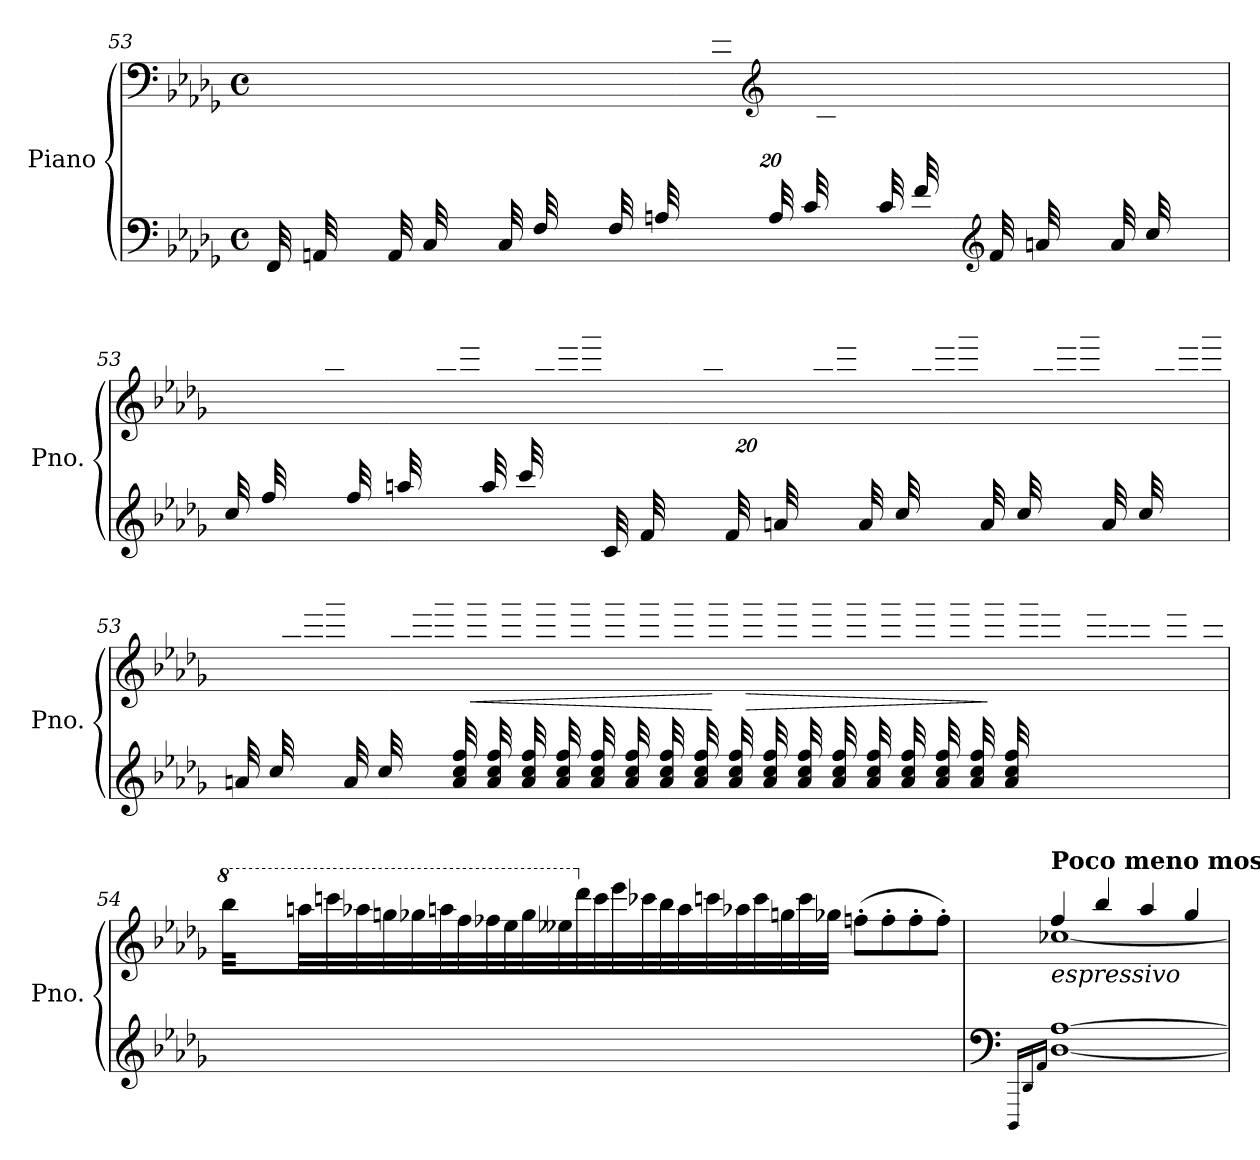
**kern	**kern	**dynam
*part1	*part1	*part1
*staff2	*staff1	*staff1/2
*I"Piano	*	*
*I'Pno.	*	*
!!LO:LB:g=z
*clefF4	*clefF4	*
*k[b-e-a-d-g-]	*k[b-e-a-d-g-]	*
*M4/4	*M4/4	*
*met(c)	*met(c)	*
*Xtuplet	*	*
=53X3	=53X3	=53X3
*	*^	*
(>40FF/LLL	2ryy	20ryy	.
40AAn/	.	.	.
20.ryy	.	40GG-\	.
.	.	40BB-\	.
.	.	40D-\JJJ)	.
(>40AA/LLL	.	20ryy	.
40C/	.	.	.
20.ryy	.	40BB-\	.
.	.	40E-\	.
.	.	40G-\JJJ)	.
(>40C/LLL	.	20ryy	.
40F/	.	.	.
20.ryy	.	40E-\	.
.	.	40G-\	.
.	.	40B-\JJJ)	.
(>40F/LLL	.	20ryy	.
40An/	.	.	.
20.ryy	.	40G-\	.
.	.	40B-\	.
.	.	40e-\JJJ)	.
*	*clefG2	*	*
(>40A/LLL	2ryy	20ryy	.
40c/	.	.	.
20.ryy	.	40B-\	.
.	.	40e-\	.
.	.	40g-\JJJ)	.
(>40c/LLL	.	20ryy	.
40f/	.	.	.
20.ryy	.	40e-\	.
.	.	40g-\	.
.	.	40b-\JJJ)	.
*clefG2	*	*	*
(>40f/LLL	.	20ryy	.
40an/	.	.	.
20.ryy	.	40g-\	.
.	.	40b-\	.
.	.	40ee-\JJJ)	.
(>40a/LLL	.	20ryy	.
40cc/	.	.	.
20.ryy	.	40b-\	.
.	.	40ee-\	.
.	.	40gg-\JJJ)	.
!!LO:LB:g=z	!!
=53X4	=53X4	=53X4	=53X4
(>40cc/LLL	1ryy	20ryy	.
40ff/	.	.	.
20.ryy	.	40ee-\	.
.	.	40gg-\	.
.	.	40bb-\JJJ)	.
(>40ff/LLL	.	20ryy	.
40aan/	.	.	.
20.ryy	.	40gg-\	.
.	.	40bb-\	.
.	.	40eee-\JJJ)	.
(>40aa/LLL	.	20ryy	.
40ccc/	.	.	.
20.ryy	.	40bb-\	.
.	.	40eee-\	.
.	.	40ggg-\JJJ)	.
*8va	*	*	*
(>40cc/LLL	.	20ryy	.
*8va	*	*	*
40ff/	.	.	.
20.ryy	.	40ee-\	.
.	.	40gg-\	.
.	.	40bb-\JJJ)	.
(>40ff/LLL	.	20ryy	.
40aan/	.	.	.
20.ryy	.	40gg-\	.
.	.	40bb-\	.
.	.	40eee-\JJJ)	.
(>40aa/LLL	.	20ryy	.
40ccc/	.	.	.
20.ryy	.	40bb-\	.
.	.	40eee-\	.
.	.	40ggg-\JJJ)	.
(>40aa/LLL	.	20ryy	.
40ccc/	.	.	.
20.ryy	.	40bb-\	.
.	.	40eee-\	.
.	.	40ggg-\JJJ)	.
(>40aa/LLL	.	20ryy	.
40ccc/	.	.	.
20.ryy	.	40bb-\	.
.	.	40eee-\	.
.	.	40ggg-\JJJ)	.
!!LO:PB:g=z	!!
=53X5	=53X5	=53X5	=53X5
*8va	*	*	*
*	*X8va	*	*
*	*X8va	*	*
(>40aan/LLL	1ryy	20ryy	.
*8va	*	*	*
40ccc/	.	.	.
20.ryy	.	40bb-\	.
.	.	40eee-\	.
.	.	40ggg-\JJJ)	.
(>40aa/LLL	.	20ryy	.
40ccc/	.	.	.
20.ryy	.	40bb-\	.
.	.	40eee-\	.
.	.	40ggg-\JJJ)	.
32aa/ 32ccc/ 32fff/LLL	.	32ryy	.
!	!	!	!LO:HP:b
32ryy	.	32bb-\ 32eee-\ 32ggg-\	<
32aa/ 32ccc/ 32fff/	.	32ryy	.
32ryy	.	32bb-\ 32eee-\ 32ggg-\	.
32aa/ 32ccc/ 32fff/	.	32ryy	.
32ryy	.	32bb-\ 32eee-\ 32ggg-\	.
32aa/ 32ccc/ 32fff/	.	32ryy	.
32ryy	.	32bb-\ 32eee-\ 32ggg-\JJJ	.
32aa/ 32ccc/ 32fff/LLL	.	32ryy	.
32ryy	.	32bb-\ 32eee-\ 32ggg-\	.
32aa/ 32ccc/ 32fff/	.	32ryy	.
32ryy	.	32bb-\ 32eee-\ 32ggg-\	.
32aa/ 32ccc/ 32fff/	.	32ryy	.
32ryy	.	32bb-\ 32eee-\ 32ggg-\	.
32aa/ 32ccc/ 32fff/	.	32ryy	.
32ryy	.	32bb-\ 32eee-\ 32ggg-\JJJ	[
32aa/ 32ccc/ 32fff/LLL	.	32ryy	.
!	!	!	!LO:HP:b
32ryy	.	32bb-\ 32eee-\ 32ggg-\	>
32aa/ 32ccc/ 32fff/	.	32ryy	.
32ryy	.	32bb-\ 32eee-\ 32ggg-\	.
32aa/ 32ccc/ 32fff/	.	32ryy	.
32ryy	.	32bb-\ 32eee-\ 32ggg-\	.
32aa/ 32ccc/ 32fff/	.	32ryy	.
32ryy	.	32bb-\ 32eee-\ 32ggg-\JJJ	.
32aa/ 32ccc/ 32fff/LLL	2ryy	32ryy	.
32ryy	.	32bb-\ 32eee-\ 32ggg-\	.
32aa/ 32ccc/ 32fff/	.	32ryy	.
32ryy	.	32bb-\ 32eee-\ 32ggg-\	.
32aa/ 32ccc/ 32fff/	.	32ryy	.
32ryy	.	32bb-\ 32eee-\ 32ggg-\	.
32aa/ 32ccc/ 32fff/	.	32ryy	.
32ryy	.	32bb-\ 32eee-\ 32ggg-\JJJ	]
32aa/ 32ccc/ 32fff/LLL	.	32ryy	.
8..ryy	.	32ggg-\	.
.	.	32eee-\	.
.	.	32eee--X\	.
.	.	32ddd-\	.
.	.	32ccc\	.
.	.	32eee-X\	.
.	.	32ccc-X\JJJ	.
*	*v	*v	*
!!LO:LB:g=z
=54	=54	=54
*	*X8va	*
*	*X8va	*
*	*8va	*
*	*^	*
!	!LO:TX:a:i:t=poco a poco ritard.	!	!
*	*v	*v	*
1ryy	32bbb-\LLL	.
.	2ryy	.
.	32aaan\	.
.	32ccccn\	.
.	32aaa-X\	.
.	32gggn\	.
.	32ggg-X\	.
.	32aaan\	.
.	32fff\	.
.	32fff-X\	.
.	32eee-\	.
.	32ggg-\	.
.	32eee--X\	.
*	*X8va	*
.	32ddd-\	.
.	32ccc\	.
.	32eee-\	.
.	32ccc-X\	.
4ryy	32bb-\	.
.	32aa\	.
.	32cccn\	.
.	32aa-X\	.
.	32ccc\	.
.	32ggn\	.
.	32ccc\	.
.	32gg-X\JJJ	.
2ryy	(>8ffn'\L	.
.	8ff'\	.
.	8ff'\	.
.	8ff'\J)	.
=55	=55	=55
*clefF4	*	*
16qDD-/LL	.	.
16qD-/	.	.
16qA-/JJ	.	.
*	*^	*
!	!LO:TX:a:B:t=Poco meno mosso	!	!
!	!LO:TX:b:i:t=espressivo	!	!
[1d- [1a-	4ff/	[1cc-X	.
.	4bb-/	.	.
.	4aa-/	.	.
.	4gg-/	.	.
*	*v	*v	*
=	=	=
*-	*-	*-
